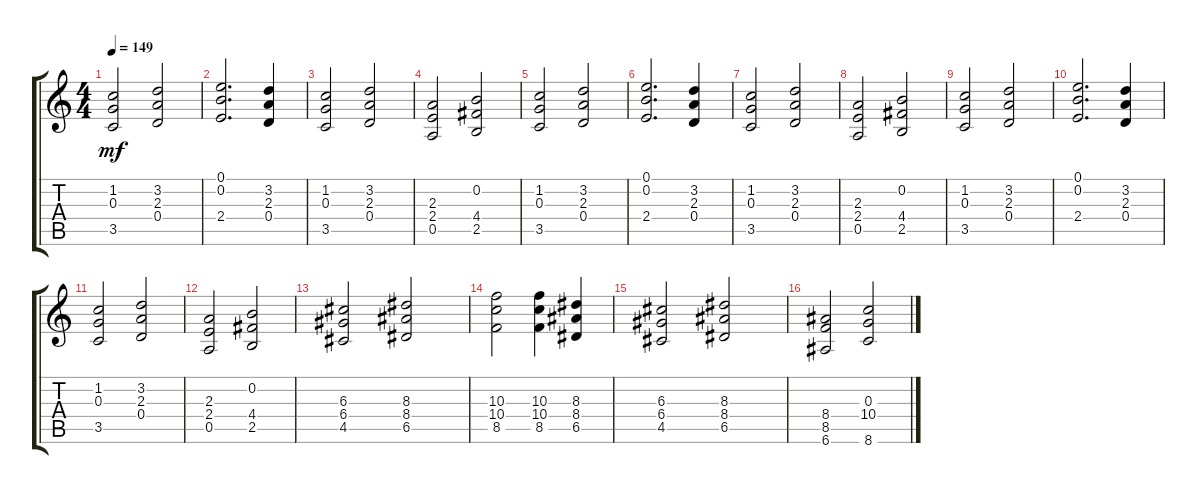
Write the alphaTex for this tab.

\track "" {instrument distortionguitar}
\staff {score tabs}
\tuning (E4 B3 G3 D3 A2 E2) {hide}
\ts (4 4)
\tempo 149
\clef g2
\ks c
(1.2 0.3 3.5).2{dy mf} (3.2 2.3 0.4).2 |
(0.1 0.2 2.4).2{d} (3.2 2.3 0.4).4 |
(1.2 0.3 3.5).2 (3.2 2.3 0.4).2 |
(2.3 2.4 0.5).2 (0.2 4.4 2.5).2 |
(1.2 0.3 3.5).2 (3.2 2.3 0.4).2 |
(0.1 0.2 2.4).2{d} (3.2 2.3 0.4).4 |
(1.2 0.3 3.5).2 (3.2 2.3 0.4).2 |
(2.3 2.4 0.5).2 (0.2 4.4 2.5).2 |
(1.2 0.3 3.5).2 (3.2 2.3 0.4).2 |
(0.1 0.2 2.4).2{d} (3.2 2.3 0.4).4 |
(1.2 0.3 3.5).2 (3.2 2.3 0.4).2 |
(2.3 2.4 0.5).2 (0.2 4.4 2.5).2 |
(6.3 6.4 4.5).2 (8.3 8.4 6.5).2 |
(10.3 10.4 8.5).2 (10.3 10.4 8.5).4 (8.3 8.4 6.5).4 |
(6.3 6.4 4.5).2 (8.3 8.4 6.5).2 |
(8.4 8.5 6.6).2 (0.3 10.4 8.6).2
